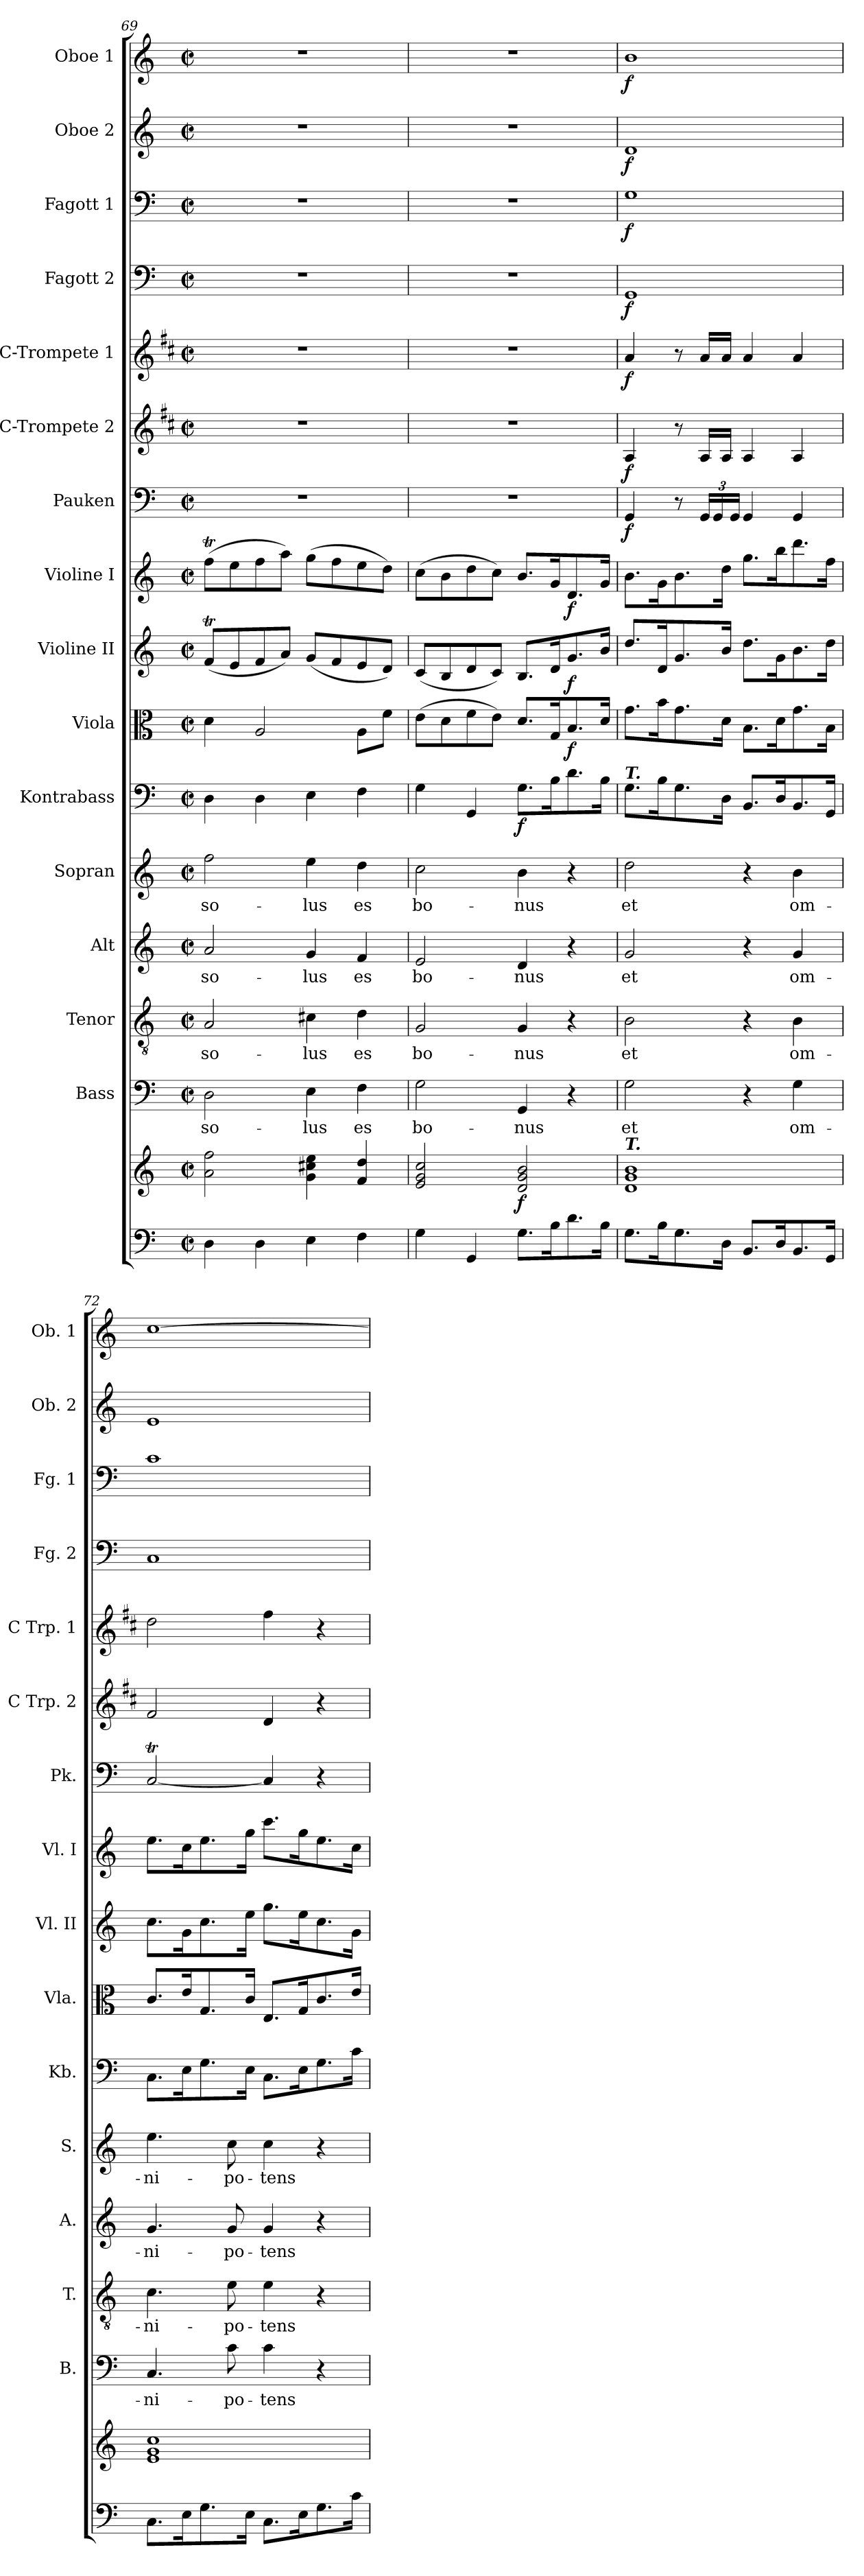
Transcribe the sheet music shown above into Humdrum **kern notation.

**kern	**kern	**dynam	**kern	**text	**kern	**text	**kern	**text	**kern	**text	**kern	**dynam	**kern	**dynam	**kern	**dynam	**kern	**dynam	**kern	**dynam	**kern	**dynam	**kern	**dynam	**kern	**dynam	**kern	**dynam	**kern	**dynam	**kern	**dynam
*part16	*part16	*part16	*part15	*part15	*part14	*part14	*part13	*part13	*part12	*part12	*part11	*part11	*part10	*part10	*part9	*part9	*part8	*part8	*part7	*part7	*part6	*part6	*part5	*part5	*part4	*part4	*part3	*part3	*part2	*part2	*part1	*part1
*staff17	*staff16	*staff16/17	*staff15	*staff15	*staff14	*staff14	*staff13	*staff13	*staff12	*staff12	*staff11	*staff11	*staff10	*staff10	*staff9	*staff9	*staff8	*staff8	*staff7	*staff7	*staff6	*staff6	*staff5	*staff5	*staff4	*staff4	*staff3	*staff3	*staff2	*staff2	*staff1	*staff1
*	*	*	*I"Bass	*	*I"Tenor	*	*I"Alt	*	*I"Sopran	*	*I"Kontrabass	*	*I"Viola	*	*I"Violine II	*	*I"Violine I	*	*I"Pauken	*	*I"C-Trompete 2	*	*I"C-Trompete 1	*	*I"Fagott 2	*	*I"Fagott 1	*	*I"Oboe 2	*	*I"Oboe 1	*
*	*	*	*I'B.	*	*I'T.	*	*I'A.	*	*I'S.	*	*I'Kb.	*	*I'Vla.	*	*I'Vl. II	*	*I'Vl. I	*	*I'Pk.	*	*I'C Trp. 2	*	*I'C Trp. 1	*	*I'Fg. 2	*	*I'Fg. 1	*	*I'Ob. 2	*	*I'Ob. 1	*
*clefF4	*clefG2	*	*clefF4	*	*clefGv2	*	*clefG2	*	*clefG2	*	*clefF4	*	*clefC3	*	*clefG2	*	*clefG2	*	*clefF4	*	*clefG2	*	*clefG2	*	*clefF4	*	*clefF4	*	*clefG2	*	*clefG2	*
*	*	*	*	*	*	*	*	*	*	*	*ITrd7c12	*	*	*	*	*	*	*	*	*	*ITrd1c2	*	*ITrd1c2	*	*	*	*	*	*	*	*	*
*k[]	*k[]	*	*k[]	*	*k[]	*	*k[]	*	*k[]	*	*k[]	*	*k[]	*	*k[]	*	*k[]	*	*k[]	*	*k[]	*	*k[]	*	*k[]	*	*k[]	*	*k[]	*	*k[]	*
*C:	*C:	*	*C:	*	*C:	*	*C:	*	*C:	*	*C:	*	*C:	*	*C:	*	*C:	*	*C:	*	*C:	*	*C:	*	*C:	*	*C:	*	*C:	*	*C:	*
*M2/2	*M2/2	*	*M2/2	*	*M2/2	*	*M2/2	*	*M2/2	*	*M2/2	*	*M2/2	*	*M2/2	*	*M2/2	*	*M2/2	*	*M2/2	*	*M2/2	*	*M2/2	*	*M2/2	*	*M2/2	*	*M2/2	*
*met(c|)	*met(c|)	*	*met(c|)	*	*met(c|)	*	*met(c|)	*	*met(c|)	*	*met(c|)	*	*met(c|)	*	*met(c|)	*	*met(c|)	*	*met(c|)	*	*met(c|)	*	*met(c|)	*	*met(c|)	*	*met(c|)	*	*met(c|)	*	*met(c|)	*
=69	=69	=69	=69	=69	=69	=69	=69	=69	=69	=69	=69	=69	=69	=69	=69	=69	=69	=69	=69	=69	=69	=69	=69	=69	=69	=69	=69	=69	=69	=69	=69	=69
!	!	!	!	!LO:LY:b	!	!LO:LY:b	!	!LO:LY:b	!	!LO:LY:b	!	!	!	!	!	!	!	!	!	!	!	!	!	!	!	!	!	!	!	!	!	!
4D\	2a\ 2ff\	.	2D\	so-	2A/	so-	2a/	so-	2ff\	so-	4DD\	.	4d\	.	(<8fT/L	.	(>8ffT\L	.	1r	.	1r	.	1r	.	1r	.	1r	.	1r	.	1r	.
.	.	.	.	.	.	.	.	.	.	.	.	.	.	.	8e/	.	8ee\	.	.	.	.	.	.	.	.	.	.	.	.	.	.	.
4D\	.	.	.	.	.	.	.	.	.	.	4DD\	.	2A/	.	8f/	.	8ff\	.	.	.	.	.	.	.	.	.	.	.	.	.	.	.
.	.	.	.	.	.	.	.	.	.	.	.	.	.	.	8a/J)	.	8aa\J)	.	.	.	.	.	.	.	.	.	.	.	.	.	.	.
!	!	!	!	!LO:LY:b	!	!LO:LY:b	!	!LO:LY:b	!	!LO:LY:b	!	!	!	!	!	!	!	!	!	!	!	!	!	!	!	!	!	!	!	!	!	!
4E\	4g\ 4cc#X\ 4ee\	.	4E\	-lus	4c#X\	-lus	4g/	-lus	4ee\	-lus	4EE\	.	.	.	(<8g/L	.	(>8gg\L	.	.	.	.	.	.	.	.	.	.	.	.	.	.	.
.	.	.	.	.	.	.	.	.	.	.	.	.	.	.	8f/	.	8ff\	.	.	.	.	.	.	.	.	.	.	.	.	.	.	.
!	!	!	!	!LO:LY:b	!	!LO:LY:b	!	!LO:LY:b	!	!LO:LY:b	!	!	!	!	!	!	!	!	!	!	!	!	!	!	!	!	!	!	!	!	!	!
4F\	4f/ 4dd/	.	4F\	es	4d\	es	4f/	es	4dd\	es	4FF\	.	8A\L	.	8e/	.	8ee\	.	.	.	.	.	.	.	.	.	.	.	.	.	.	.
.	.	.	.	.	.	.	.	.	.	.	.	.	8f\J	.	8d/J)	.	8dd\J)	.	.	.	.	.	.	.	.	.	.	.	.	.	.	.
!!LO:PB:g=z
=70	=70	=70	=70	=70	=70	=70	=70	=70	=70	=70	=70	=70	=70	=70	=70	=70	=70	=70	=70	=70	=70	=70	=70	=70	=70	=70	=70	=70	=70	=70	=70	=70
!	!	!	!	!LO:LY:b	!	!LO:LY:b	!	!LO:LY:b	!	!LO:LY:b	!	!	!	!	!	!	!	!	!	!	!	!	!	!	!	!	!	!	!	!	!	!
4G\	2e/ 2g/ 2cc/	.	2G\	bo-	2G/	bo-	2e/	bo-	2cc\	bo-	4GG\	.	(>8e\L	.	(<8c/L	.	(>8cc\L	.	1r	.	1r	.	1r	.	1r	.	1r	.	1r	.	1r	.
.	.	.	.	.	.	.	.	.	.	.	.	.	8d\	.	8B/	.	8b\	.	.	.	.	.	.	.	.	.	.	.	.	.	.	.
4GG/	.	.	.	.	.	.	.	.	.	.	4GGG/	.	8f\	.	8d/	.	8dd\	.	.	.	.	.	.	.	.	.	.	.	.	.	.	.
.	.	.	.	.	.	.	.	.	.	.	.	.	8e\J)	.	8c/J)	.	8cc\J)	.	.	.	.	.	.	.	.	.	.	.	.	.	.	.
!	!	!LO:DY:b	!	!LO:LY:b	!	!LO:LY:b	!	!LO:LY:b	!	!LO:LY:b	!	!LO:DY:b	!	!	!	!	!	!	!	!	!	!	!	!	!	!	!	!	!	!	!	!
8.G\L	2d/ 2g/ 2b/	f	4GG/	-nus	4G/	-nus	4d/	-nus	4b\	-nus	8.GG\L	f	8.d/L	.	8.B/L	.	8.b/L	.	.	.	.	.	.	.	.	.	.	.	.	.	.	.
16B\k	.	.	.	.	.	.	.	.	.	.	16BB\k	.	16G/k	.	16d/k	.	16g/k	.	.	.	.	.	.	.	.	.	.	.	.	.	.	.
!	!	!	!	!	!	!	!	!	!	!	!	!	!	!LO:DY:b	!	!LO:DY:b	!	!LO:DY:b	!	!	!	!	!	!	!	!	!	!	!	!	!	!
8.d\	.	.	4r	.	4r	.	4r	.	4r	.	8.D\	.	8.B/	f	8.g/	f	8.d/	f	.	.	.	.	.	.	.	.	.	.	.	.	.	.
16B\Jk	.	.	.	.	.	.	.	.	.	.	16BB\Jk	.	16d/Jk	.	16b/Jk	.	16g/Jk	.	.	.	.	.	.	.	.	.	.	.	.	.	.	.
=71	=71	=71	=71	=71	=71	=71	=71	=71	=71	=71	=71	=71	=71	=71	=71	=71	=71	=71	=71	=71	=71	=71	=71	=71	=71	=71	=71	=71	=71	=71	=71	=71
!	!	!	!	!	!	!	!	!	!	!	!LO:TX:a:Bi:t=T.	!	!	!	!	!	!	!	!	!	!	!	!	!	!	!	!	!	!	!	!	!
!	!LO:TX:a:Bi:t=T.	!	!	!	!	!	!	!	!	!	!	!	!	!	!	!	!	!	!	!	!	!	!	!	!	!	!	!	!	!	!	!
!	!	!	!	!LO:LY:b	!	!LO:LY:b	!	!LO:LY:b	!	!LO:LY:b	!	!	!	!	!	!	!	!	!	!LO:DY:b	!	!LO:DY:b	!	!LO:DY:b	!	!LO:DY:b	!	!LO:DY:b	!	!LO:DY:b	!	!LO:DY:b
8.G\L	1d 1g 1b	.	2G\	et	2B\	et	2g/	et	2dd\	et	8.GG\L	.	8.g\L	.	8.dd/L	.	8.b\L	.	4GG/	f	4G/	f	4g/	f	1GG	f	1G	f	1d	f	1b	f
16B\k	.	.	.	.	.	.	.	.	.	.	16BB\k	.	16b\k	.	16d/k	.	16g\k	.	.	.	.	.	.	.	.	.	.	.	.	.	.	.
8.G\	.	.	.	.	.	.	.	.	.	.	8.GG\	.	8.g\	.	8.g/	.	8.b\	.	8r	.	8r	.	8r	.	.	.	.	.	.	.	.	.
*	*	*	*	*	*	*	*	*	*	*	*	*	*	*	*	*	*	*	*Xbrackettup	*	*	*	*	*	*	*	*	*	*	*	*	*
.	.	.	.	.	.	.	.	.	.	.	.	.	.	.	.	.	.	.	24GG/LL	.	16G/LL	.	16g/LL	.	.	.	.	.	.	.	.	.
.	.	.	.	.	.	.	.	.	.	.	.	.	.	.	.	.	.	.	24GG/	.	.	.	.	.	.	.	.	.	.	.	.	.
16D\Jk	.	.	.	.	.	.	.	.	.	.	16DD\Jk	.	16d\Jk	.	16b/Jk	.	16dd\Jk	.	.	.	16G/JJ	.	16g/JJ	.	.	.	.	.	.	.	.	.
.	.	.	.	.	.	.	.	.	.	.	.	.	.	.	.	.	.	.	24GG/JJ	.	.	.	.	.	.	.	.	.	.	.	.	.
8.BB/L	.	.	4r	.	4r	.	4r	.	4r	.	8.BBB/L	.	8.B\L	.	8.dd\L	.	8.gg\L	.	4GG/	.	4G/	.	4g/	.	.	.	.	.	.	.	.	.
16D/k	.	.	.	.	.	.	.	.	.	.	16DD/k	.	16d\k	.	16g\k	.	16bb\k	.	.	.	.	.	.	.	.	.	.	.	.	.	.	.
!	!	!	!	!LO:LY:b	!	!LO:LY:b	!	!LO:LY:b	!	!LO:LY:b	!	!	!	!	!	!	!	!	!	!	!	!	!	!	!	!	!	!	!	!	!	!
8.BB/	.	.	4G\	om-	4B\	om-	4g/	om-	4b\	om-	8.BBB/	.	8.g\	.	8.b\	.	8.ddd\	.	4GG/	.	4G/	.	4g/	.	.	.	.	.	.	.	.	.
16GG/Jk	.	.	.	.	.	.	.	.	.	.	16GGG/Jk	.	16B\Jk	.	16dd\Jk	.	16ff\Jk	.	.	.	.	.	.	.	.	.	.	.	.	.	.	.
=72	=72	=72	=72	=72	=72	=72	=72	=72	=72	=72	=72	=72	=72	=72	=72	=72	=72	=72	=72	=72	=72	=72	=72	=72	=72	=72	=72	=72	=72	=72	=72	=72
!	!	!	!	!LO:LY:b	!	!LO:LY:b	!	!LO:LY:b	!	!LO:LY:b	!	!	!	!	!	!	!	!	!	!	!	!	!	!	!	!	!	!	!	!	!	!
8.C\L	1e 1g 1cc	.	4.C/	-ni-	4.c\	-ni-	4.g/	-ni-	4.ee\	-ni-	8.CC\L	.	8.c/L	.	8.cc\L	.	8.ee\L	.	[2CT/	.	2e/	.	2cc\	.	1C	.	1c	.	1e	.	[1cc	.
16E\k	.	.	.	.	.	.	.	.	.	.	16EE\k	.	16e/k	.	16g\k	.	16cc\k	.	.	.	.	.	.	.	.	.	.	.	.	.	.	.
8.G\	.	.	.	.	.	.	.	.	.	.	8.GG\	.	8.G/	.	8.cc\	.	8.ee\	.	.	.	.	.	.	.	.	.	.	.	.	.	.	.
!	!	!	!	!LO:LY:b	!	!LO:LY:b	!	!LO:LY:b	!	!LO:LY:b	!	!	!	!	!	!	!	!	!	!	!	!	!	!	!	!	!	!	!	!	!	!
.	.	.	8c\	-po-	8e\	-po-	8g/	-po-	8cc\	-po-	.	.	.	.	.	.	.	.	.	.	.	.	.	.	.	.	.	.	.	.	.	.
16E\Jk	.	.	.	.	.	.	.	.	.	.	16EE\Jk	.	16c/Jk	.	16ee\Jk	.	16gg\Jk	.	.	.	.	.	.	.	.	.	.	.	.	.	.	.
!	!	!	!	!LO:LY:b	!	!LO:LY:b	!	!LO:LY:b	!	!LO:LY:b	!	!	!	!	!	!	!	!	!	!	!	!	!	!	!	!	!	!	!	!	!	!
8.C\L	.	.	4c\	-tens	4e\	-tens	4g/	-tens	4cc\	-tens	8.CC\L	.	8.E/L	.	8.gg\L	.	8.ccc\L	.	4CTTT/]	.	4c/	.	4ee\	.	.	.	.	.	.	.	.	.
16E\k	.	.	.	.	.	.	.	.	.	.	16EE\k	.	16G/k	.	16ee\k	.	16gg\k	.	.	.	.	.	.	.	.	.	.	.	.	.	.	.
8.G\	.	.	4r	.	4r	.	4r	.	4r	.	8.GG\	.	8.c/	.	8.cc\	.	8.ee\	.	4r	.	4r	.	4r	.	.	.	.	.	.	.	.	.
16c\Jk	.	.	.	.	.	.	.	.	.	.	16C\Jk	.	16e/Jk	.	16g\Jk	.	16cc\Jk	.	.	.	.	.	.	.	.	.	.	.	.	.	.	.
=	=	=	=	=	=	=	=	=	=	=	=	=	=	=	=	=	=	=	=	=	=	=	=	=	=	=	=	=	=	=	=	=
*-	*-	*-	*-	*-	*-	*-	*-	*-	*-	*-	*-	*-	*-	*-	*-	*-	*-	*-	*-	*-	*-	*-	*-	*-	*-	*-	*-	*-	*-	*-	*-	*-
